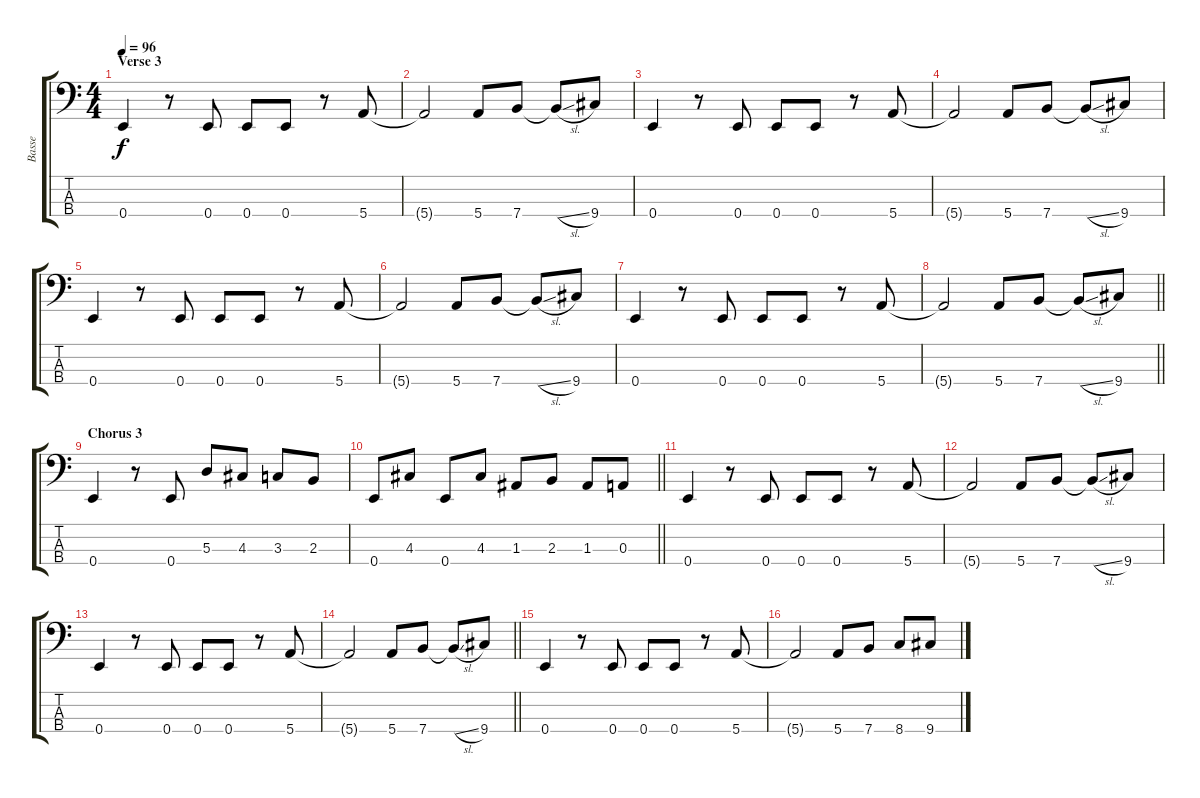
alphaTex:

\track ("Basse" "Basse") {instrument electricbassfinger}
\staff {score tabs}
\tuning (G2 D2 A1 E1) {hide}
\ts (4 4)
\section ("" "Verse 3")
\tempo 96
\clef f4
\ks c
0.4.4{dy f} r.8 0.4.8 0.4.8 0.4.8 r.8 5.4.8 |
5.4{t}.2 5.4.8 7.4.8 7.4{sl t}.8 9.4.8 |
0.4.4 r.8 0.4.8 0.4.8 0.4.8 r.8 5.4.8 |
5.4{t}.2 5.4.8 7.4.8 7.4{sl t}.8 9.4.8 |
0.4.4 r.8 0.4.8 0.4.8 0.4.8 r.8 5.4.8 |
5.4{t}.2 5.4.8 7.4.8 7.4{sl t}.8 9.4.8 |
0.4.4 r.8 0.4.8 0.4.8 0.4.8 r.8 5.4.8 |
\barLineRight lightlight
5.4{t}.2 5.4.8 7.4.8 7.4{sl t}.8 9.4.8 |
\section ("" "Chorus 3")
0.4.4 r.8 0.4.8 5.3.8 4.3.8 3.3.8 2.3.8 |
\barLineRight lightlight
0.4.8 4.3.8 0.4.8 4.3.8 1.3.8 2.3.8 1.3.8 0.3.8 |
0.4.4 r.8 0.4.8 0.4.8 0.4.8 r.8 5.4.8 |
5.4{t}.2 5.4.8 7.4.8 7.4{sl t}.8 9.4.8 |
0.4.4 r.8 0.4.8 0.4.8 0.4.8 r.8 5.4.8 |
\barLineRight lightlight
5.4{t}.2 5.4.8 7.4.8 7.4{sl t}.8 9.4.8 |
0.4.4 r.8 0.4.8 0.4.8 0.4.8 r.8 5.4.8 |
5.4{t}.2 5.4.8 7.4.8 8.4.8 9.4.8
